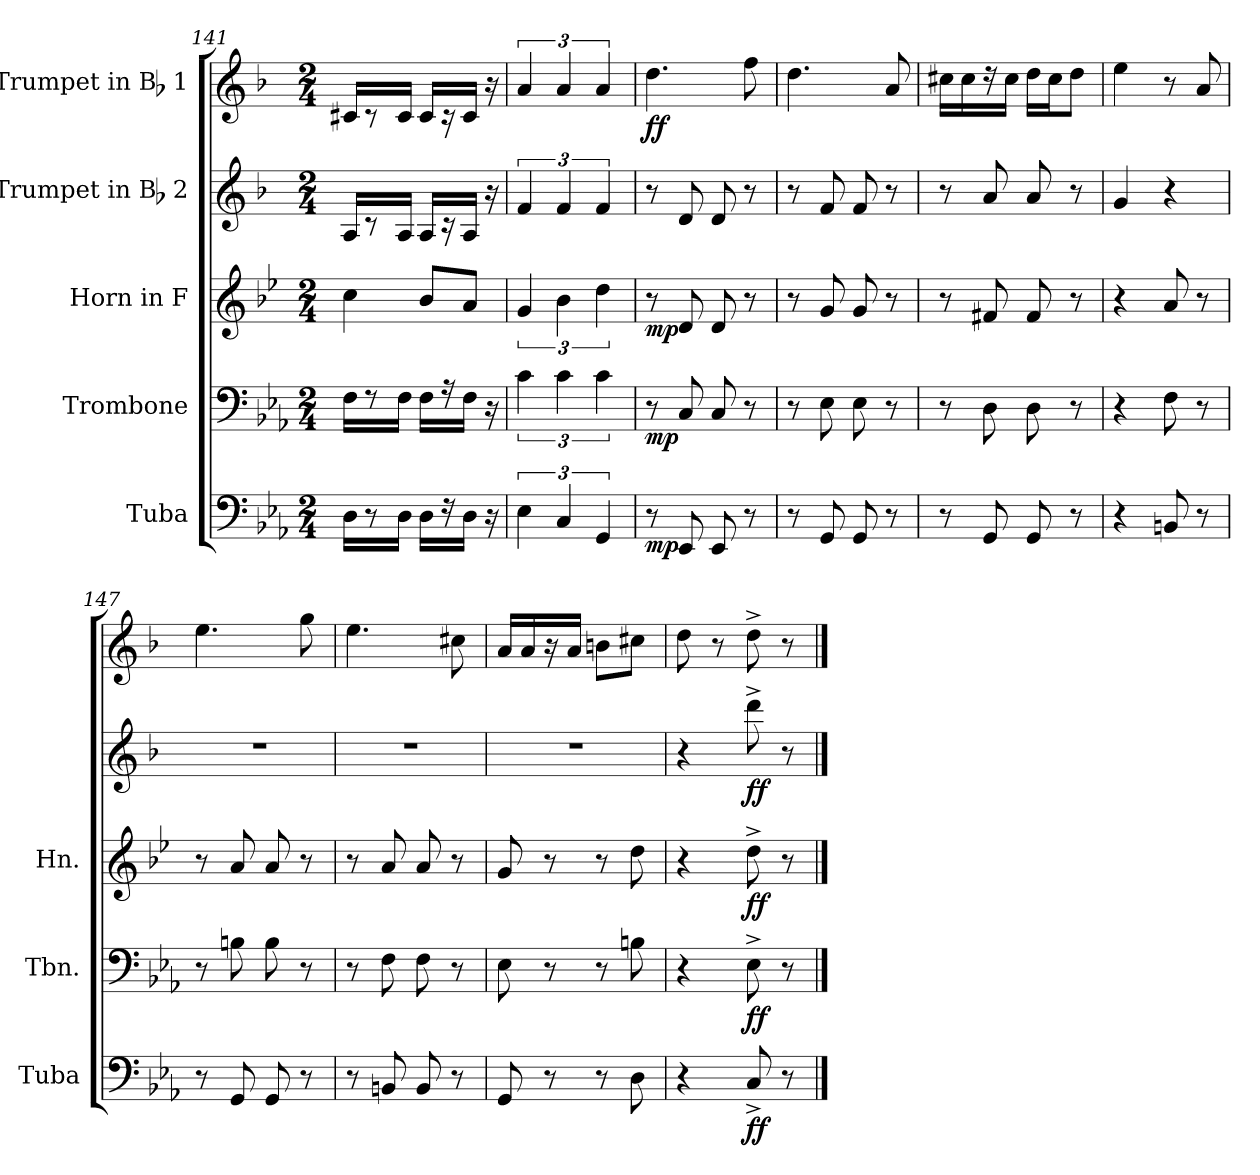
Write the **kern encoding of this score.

**kern	**dynam	**kern	**dynam	**kern	**dynam	**kern	**dynam	**kern	**dynam
*part5	*part5	*part4	*part4	*part3	*part3	*part2	*part2	*part1	*part1
*staff5	*staff5	*staff4	*staff4	*staff3	*staff3	*staff2	*staff2	*staff1	*staff1
*I"Tuba	*	*I"Trombone	*	*I"Horn in F	*	*I"Trumpet in Bb 2	*	*I"Trumpet in Bb 1	*
*I'Tuba	*	*I'Tbn.	*	*I'Hn.	*	*	*	*	*
*clefF4	*	*clefF4	*	*clefG2	*	*clefG2	*	*clefG2	*
*	*	*	*	*ITrd4c7	*	*ITrd1c2	*	*ITrd1c2	*
*k[b-e-a-]	*	*k[b-e-a-]	*	*k[b-e-a-]	*	*k[b-e-a-]	*	*k[b-e-a-]	*
*c:	*	*c:	*	*c:	*	*c:	*	*c:	*
*M2/4	*	*M2/4	*	*M2/4	*	*M2/4	*	*M2/4	*
=141	=141	=141	=141	=141	=141	=141	=141	=141	=141
16D\KL	.	16F\KL	.	4f\	.	16G/KL	.	16Bn/KL	.
8r	.	8r	.	.	.	8r	.	8r	.
16D\Jk	.	16F\Jk	.	.	.	16G/Jk	.	16B/Jk	.
16D\KL	.	16F\KL	.	8e-/L	.	16G/KL	.	16B/KL	.
16r	.	16r	.	.	.	16r	.	16r	.
16D\Jk	.	16F\Jk	.	8d/J	.	16G/Jk	.	16B/Jk	.
16r	.	16r	.	.	.	16r	.	16r	.
=142	=142	=142	=142	=142	=142	=142	=142	=142	=142
6E-\	.	6c\	.	6c/	.	6e-/	.	6g/	.
6C/	.	6c\	.	6e-\	.	6e-/	.	6g/	.
6GG/	.	6c\	.	6g\	.	6e-/	.	6g/	.
=143	=143	=143	=143	=143	=143	=143	=143	=143	=143
!	!LO:DY:b	!	!LO:DY:b	!	!LO:DY:b	!	!	!	!LO:DY:b
8r	mp	8r	mp	8r	mp	8r	.	4.cc\	ff
8EE-/	.	8C/	.	8G/	.	8c/	.	.	.
8EE-/	.	8C/	.	8G/	.	8c/	.	.	.
8r	.	8r	.	8r	.	8r	.	8ee-\	.
!!LO:PB:g=z
=144	=144	=144	=144	=144	=144	=144	=144	=144	=144
8r	.	8r	.	8r	.	8r	.	4.cc\	.
8GG/	.	8E-\	.	8c/	.	8e-/	.	.	.
8GG/	.	8E-\	.	8c/	.	8e-/	.	.	.
8r	.	8r	.	8r	.	8r	.	8g/	.
=145	=145	=145	=145	=145	=145	=145	=145	=145	=145
8r	.	8r	.	8r	.	8r	.	16bn\LL	.
.	.	.	.	.	.	.	.	16b\J	.
8GG/	.	8D\	.	8Bn/	.	8g/	.	16r	.
.	.	.	.	.	.	.	.	16b\Jk	.
8GG/	.	8D\	.	8B/	.	8g/	.	16cc\LL	.
.	.	.	.	.	.	.	.	16b\J	.
8r	.	8r	.	8r	.	8r	.	8cc\J	.
=146	=146	=146	=146	=146	=146	=146	=146	=146	=146
4r	.	4r	.	4r	.	4f/	.	4dd\	.
8BBn/	.	8F\	.	8d/	.	4r	.	8r	.
8r	.	8r	.	8r	.	.	.	8g/	.
=147	=147	=147	=147	=147	=147	=147	=147	=147	=147
8r	.	8r	.	8r	.	2r	.	4.dd\	.
8GG/	.	8Bn\	.	8d/	.	.	.	.	.
8GG/	.	8B\	.	8d/	.	.	.	.	.
8r	.	8r	.	8r	.	.	.	8ff\	.
=148	=148	=148	=148	=148	=148	=148	=148	=148	=148
8r	.	8r	.	8r	.	2r	.	4.dd\	.
8BBn/	.	8F\	.	8d/	.	.	.	.	.
8BB/	.	8F\	.	8d/	.	.	.	.	.
8r	.	8r	.	8r	.	.	.	8bn\	.
=149	=149	=149	=149	=149	=149	=149	=149	=149	=149
8GG/	.	8E-\	.	8c/	.	2r	.	16g/LL	.
.	.	.	.	.	.	.	.	16g/J	.
8r	.	8r	.	8r	.	.	.	16r	.
.	.	.	.	.	.	.	.	16g/Jk	.
8r	.	8r	.	8r	.	.	.	8an\L	.
8D\	.	8Bn\	.	8g\	.	.	.	8bn\J	.
=150	=150	=150	=150	=150	=150	=150	=150	=150	=150
*	*	*	*	*	*	*	*	*MM160	*
4r	.	4r	.	4r	.	4r	.	8cc\	.
.	.	.	.	.	.	.	.	8r	.
!	!LO:DY:b	!	!LO:DY:b	!	!LO:DY:b	!	!LO:DY:b	!	!
8C^</	ff	8E-^>\	ff	8g^<\	ff	8ccc^>\	ff	8cc^>\	.
8r	.	8r	.	8r	.	8r	.	8r	.
==	==	==	==	==	==	==	==	==	==
*-	*-	*-	*-	*-	*-	*-	*-	*-	*-
